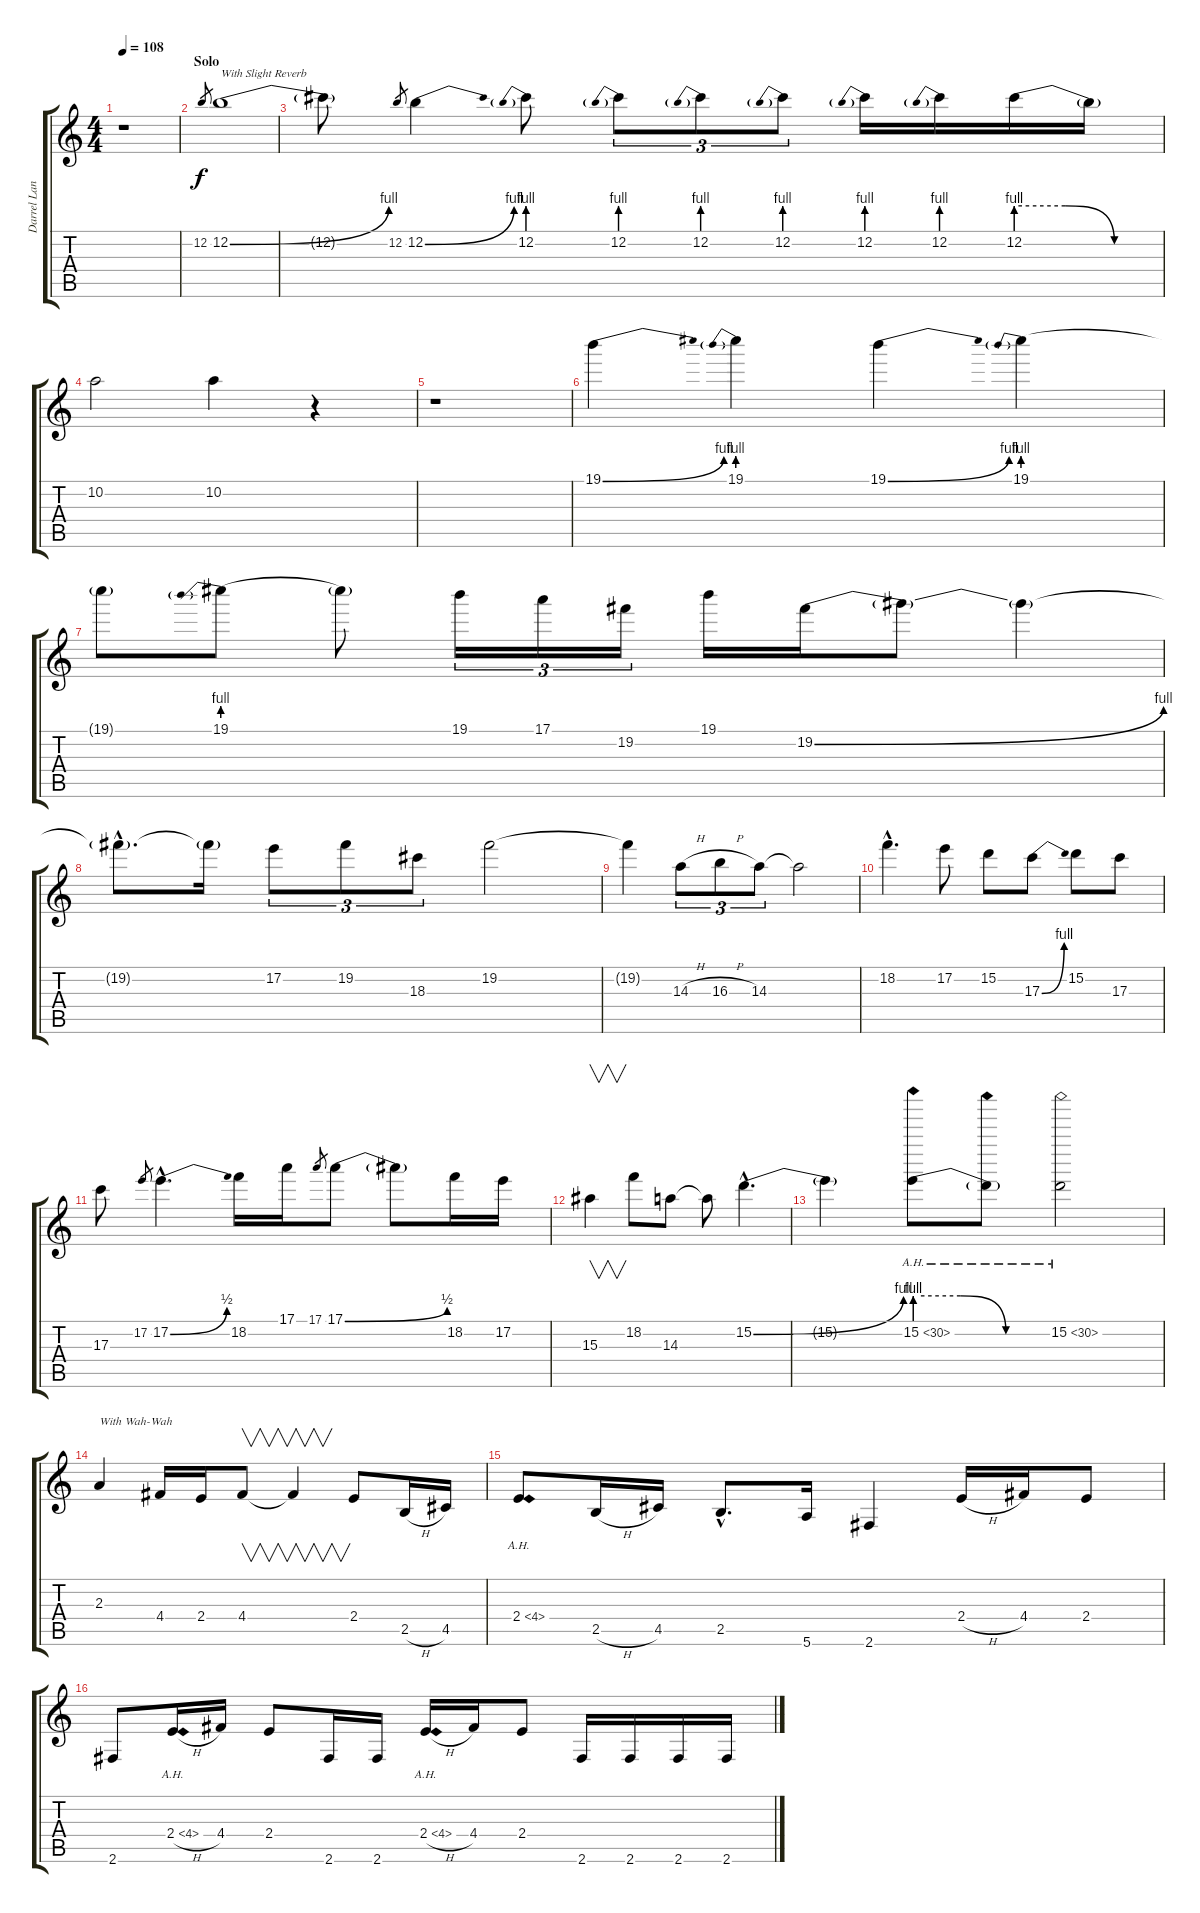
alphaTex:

\track ("Darrel Lance Abbot" "Darrel Lan") {instrument distortionguitar}
\staff {score tabs}
\tuning (E4 B3 G3 D3 A2 E2) {hide}
\ts (4 4)
\tempo 108
\clef g2
\ks c
r.1{dy f} |
\section ("" "Solo")
12.2.8{gr} 12.2{be (bend 0 0 60 4)}.1{txt "With Slight Reverb"} |
12.2{t}.8 12.2.8{gr} 12.2{be (bend 0 0 60 4)}.4 12.2{be (prebend 0 4 60 4)}.8 12.2{be (prebend 0 4 60 4)}.8{tu (3 2)} 12.2{be (prebend 0 4 60 4)}.8{tu (3 2)} 12.2{be (prebend 0 4 60 4)}.8{tu (3 2)} 12.2{be (prebend 0 4 60 4)}.16 12.2{be (prebend 0 4 60 4)}.16 12.2{be (custom 0 4 20 4 40 0 60 0)}.16 12.2{t}.16 |
10.2.2 10.2.4 r.4 |
r.1 |
19.1{be (bend 0 0 60 4)}.4 19.1{be (prebend 0 4 60 4)}.4 19.1{be (bend 0 0 60 4)}.4 19.1{be (prebend 0 4 60 4)}.4 |
19.1{t}.8 19.1{be (prebend 0 4 60 4)}.8 19.1{t}.8 19.1.16{tu (3 2)} 17.1.16{tu (3 2)} 19.2.16{tu (3 2)} 19.1.16 19.2{be (bend 0 0 60 4)}.16 19.2{t}.8 19.2{t}.4 |
19.2{hac t}.8{d} 19.2{t}.16 17.2.8{tu (3 2)} 19.2.8{tu (3 2)} 18.3.8{tu (3 2)} 19.2.2 |
19.2{t}.4 14.3{h}.8{tu (3 2)} 16.3{h}.8{tu (3 2)} 14.3.8{tu (3 2)} 14.3{t}.2 |
18.2{hac}.4{d} 17.2.8 15.2.8 17.3{be (bend 0 0 60 4)}.8 15.2.8 17.3.8 |
17.3.8 17.2.8{gr} 17.2{be (bend 0 0 60 2) hac}.4{d} 18.2.16 17.1.16 17.1.8{gr} 17.1{be (bend 0 0 60 2)}.8 17.1{t}.8 18.2.16 17.2.16 |
15.3.4{v} 18.2.8 14.3.8 14.3{t}.8 15.2{be (bend 0 0 60 4) hac}.4{d} |
15.2{t}.4 15.2{be (custom 0 4 20 4 40 0 60 0) ah 15}.8 15.2{ah 15 t}.8 15.2{ah 15}.2 |
2.3.4{txt "With Wah-Wah"} 4.4.16 2.4.16 4.4.8{v} 4.4{t}.4{v} 2.4.8 2.5{h}.16 4.5.16 |
2.4{ah 2}.8 2.5{h}.16 4.5.16 2.5{hac}.8{d} 5.6.16 2.6.4 2.4{h}.16 4.4.16 2.4.8 |
2.6.8 2.4{ah 2 h}.16 4.4.16 2.4.8 2.6.16 2.6.16 2.4{ah 2 h}.16 4.4.16 2.4.8 2.6.16 2.6.16 2.6.16 2.6.16
